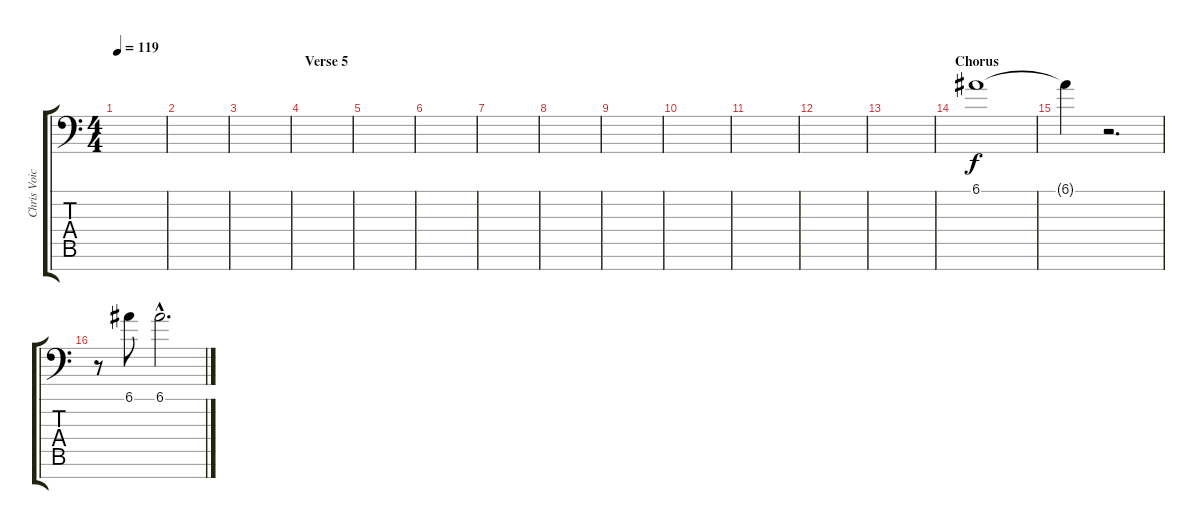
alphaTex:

\track ("Chris Voice" "Chris Voic") {instrument viola}
\staff {score tabs}
\tuning (E4 B3 G3 D3 A2 E2 C-1) {hide}
\ts (4 4)
\tempo 119
\clef f4
\ks c
|
|
|
\section ("" "Verse 5")
|
|
|
|
|
|
|
|
|
|
\section ("" "Chorus")
6.1.1 |
6.1{t}.4 r.2{d} |
r.8 6.1.8 6.1{hac}.2{d}
